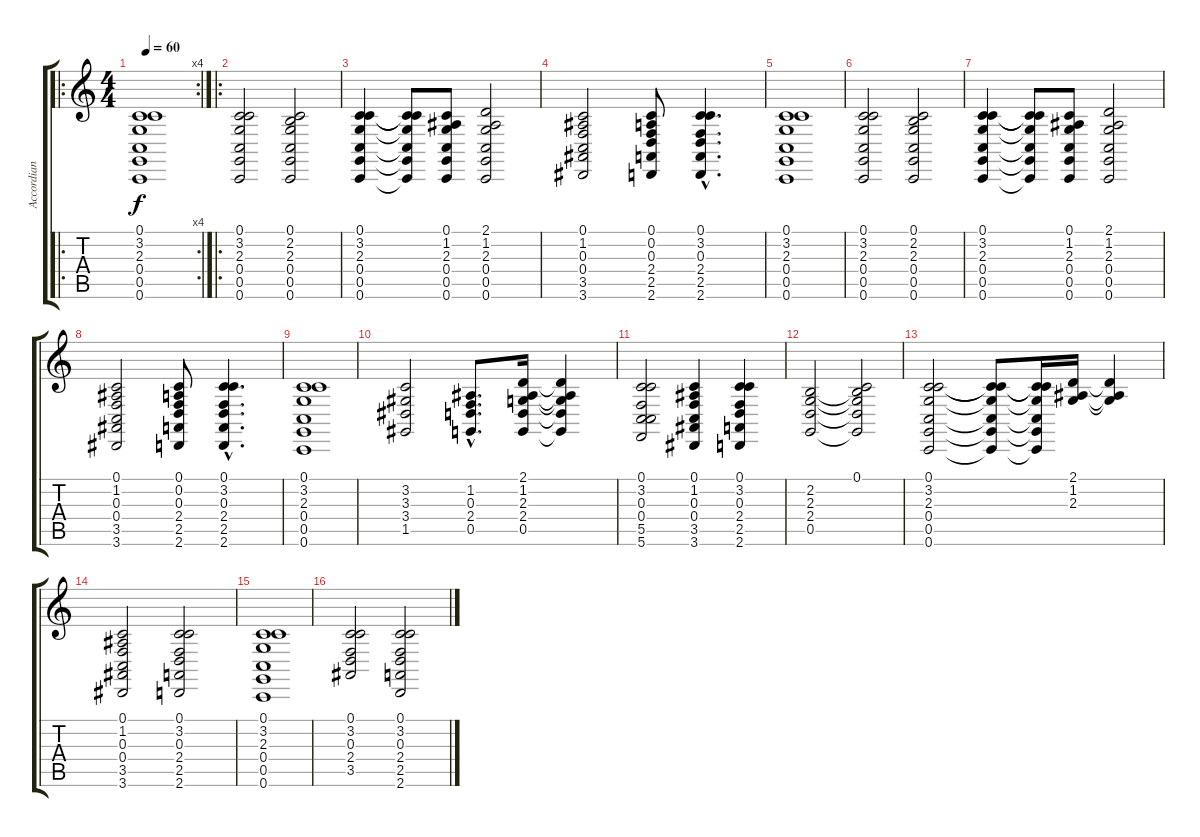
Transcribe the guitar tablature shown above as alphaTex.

\track ("Accordian" "Accordian") {instrument accordion}
\staff {score tabs}
\tuning (C4 A3 F3 C3 G2 C2) {hide}
\ro
\rc 4
\ts (4 4)
\tempo 60
\clef g2
\ks c
(0.1 3.2 2.3 0.4 0.5 0.6).1{dy f instrument accordion} |
\ro
(0.1 3.2 2.3 0.4 0.5 0.6).2 (0.1 2.2 2.3 0.4 0.5 0.6).2 |
(0.1 3.2 2.3 0.4 0.5 0.6).4 (0.1{t} 3.2{t} 2.3{t} 0.4{t} 0.5{t} 0.6{t}).8 (0.1 1.2 2.3 0.4 0.5 0.6).8 (2.1 1.2 2.3 0.4 0.5 0.6).2 |
(0.1 1.2 0.3 0.4 3.5 3.6).2 (0.1 0.2 0.3 2.4 2.5 2.6).8 (0.1{hac} 3.2{hac} 0.3{hac} 2.4{hac} 2.5{hac} 2.6{hac}).4{d} |
(0.1 3.2 2.3 0.4 0.5 0.6).1 |
(0.1 3.2 2.3 0.4 0.5 0.6).2 (0.1 2.2 2.3 0.4 0.5 0.6).2 |
(0.1 3.2 2.3 0.4 0.5 0.6).4 (0.1{t} 3.2{t} 2.3{t} 0.4{t} 0.5{t} 0.6{t}).8 (0.1 1.2 2.3 0.4 0.5 0.6).8 (2.1 1.2 2.3 0.4 0.5 0.6).2 |
(0.1 1.2 0.3 0.4 3.5 3.6).2 (0.1 0.2 0.3 2.4 2.5 2.6).8 (0.1{hac} 3.2{hac} 0.3{hac} 2.4{hac} 2.5{hac} 2.6{hac}).4{d} |
(0.1 3.2 2.3 0.4 0.5 0.6).1 |
(3.2 3.3 3.4 1.5).2 (1.2{hac} 0.3{hac} 2.4{hac} 0.5{hac}).8{d} (2.1 1.2 2.3 2.4 0.5).16 (2.1{t} 1.2{t} 2.3{t} 2.4{t} 0.5{t}).4 |
(0.1 3.2 0.3 0.4 5.5 5.6).2 (0.1 1.2 0.3 0.4 3.5 3.6).4 (0.1 3.2 0.3 2.4 2.5 2.6).4 |
(2.2 2.3 2.4 0.5).2 (0.1 2.2{t} 2.3{t} 2.4{t} 0.5{t}).2 |
(0.1 3.2 2.3 0.4 0.5 0.6).2 (0.1{t} 3.2{t} 2.3{t} 0.4{t} 0.5{t} 0.6{t}).8 (0.1{t} 3.2{t} 2.3{t} 0.4{t} 0.5{t} 0.6{t}).16 (2.1 1.2 2.3).16 (2.1{t} 1.2{t} 2.3{t}).4 |
(0.1 1.2 0.3 0.4 3.5 3.6).2 (0.1 3.2 0.3 2.4 2.5 2.6).2 |
(0.1 3.2 2.3 0.4 0.5 0.6).1 |
(0.1 3.2 0.3 2.4 3.5).2 (0.1 3.2 0.3 2.4 2.5 2.6).2
